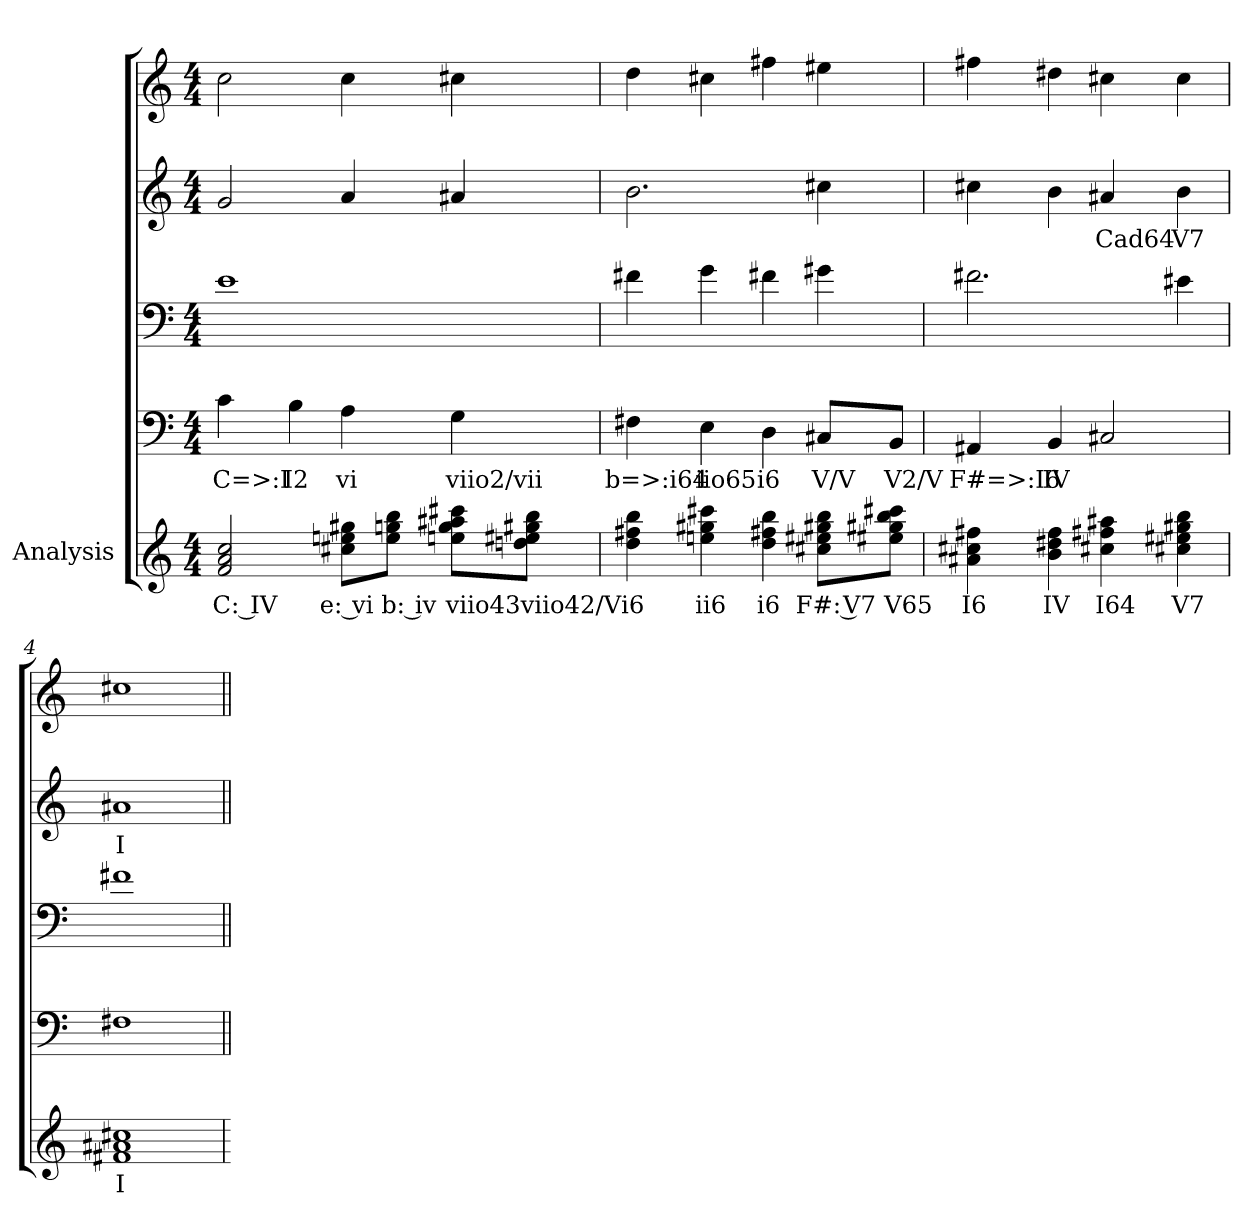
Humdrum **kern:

**kern	**text	**kern	**text	**kern	**kern	**text	**kern
*part5	*part5	*part4	*part4	*part3	*part2	*part2	*part1
*staff5	*staff5	*staff4	*staff4	*staff3	*staff2	*staff2	*staff1
*I"Analysis	*	*	*	*	*	*	*
*	*	*clefF4	*	*clefF4	*clefG2	*	*clefG2
*k[]	*	*k[]	*	*k[]	*k[]	*	*k[]
*M4/4	*	*M4/4	*	*M4/4	*M4/4	*	*M4/4
=1	=1	=1	=1	=1	=1	=1	=1
2f 2a 2cc	C: IV	4c	C=>:I	1e	2g	.	2cc
.	.	4B	I2	.	.	.	.
8cc#X 8een 8gg#XL	e: vi	4A	vi	.	4a	.	4cc
8ee 8ggn 8bbJ	b: iv	.	.	.	.	.	.
8een 8gg 8aa#X 8ccc#XL	viio43	4G	viio2/vii	.	4a#X	.	4cc#X
8ddn 8ee#X 8gg#X 8bbJ	viio42/V	.	.	.	.	.	.
=2	=2	=2	=2	=2	=2	=2	=2
4dd 4ff#X 4bb	i6	4F#X	b=>:i64	4f#X	2.b	.	4dd
4een 4gg#X 4ccc#X	ii6	4E	iio65	4g	.	.	4cc#X
4dd 4ff#X 4bb	i6	4D	i6	4f#X	.	.	4ff#X
8cc#X 8ee#X 8gg#X 8bbL	F#: V7	8C#XL	V/V	4g#X	4cc#X	.	4ee#X
8ee#X 8gg#X 8bb 8ccc#XJ	V65	8BBJ	V2/V	.	.	.	.
=3	=3	=3	=3	=3	=3	=3	=3
4a#X 4cc#X 4ff#X	I6	4AA#X	F#=>:I6	2.f#X	4cc#X	.	4ff#X
4b 4dd#X 4ff#	IV	4BB	IV	.	4b	.	4dd#X
4cc#X 4ff#X 4aa#X	I64	2C#X	.	.	4a#X	Cad64	4cc#X
4cc#X 4ee#X 4gg#X 4bb	V7	.	.	4e#X	4b	V7	4cc#
=4	=4	=4	=4	=4	=4	=4	=4
1f#X 1a#X 1cc#X	I	1F#X	.	1f#X	1a#X	I	1cc#X
=	=||	=||	=||	=||	=||	=||	=||
*-	*-	*-	*-	*-	*-	*-	*-
